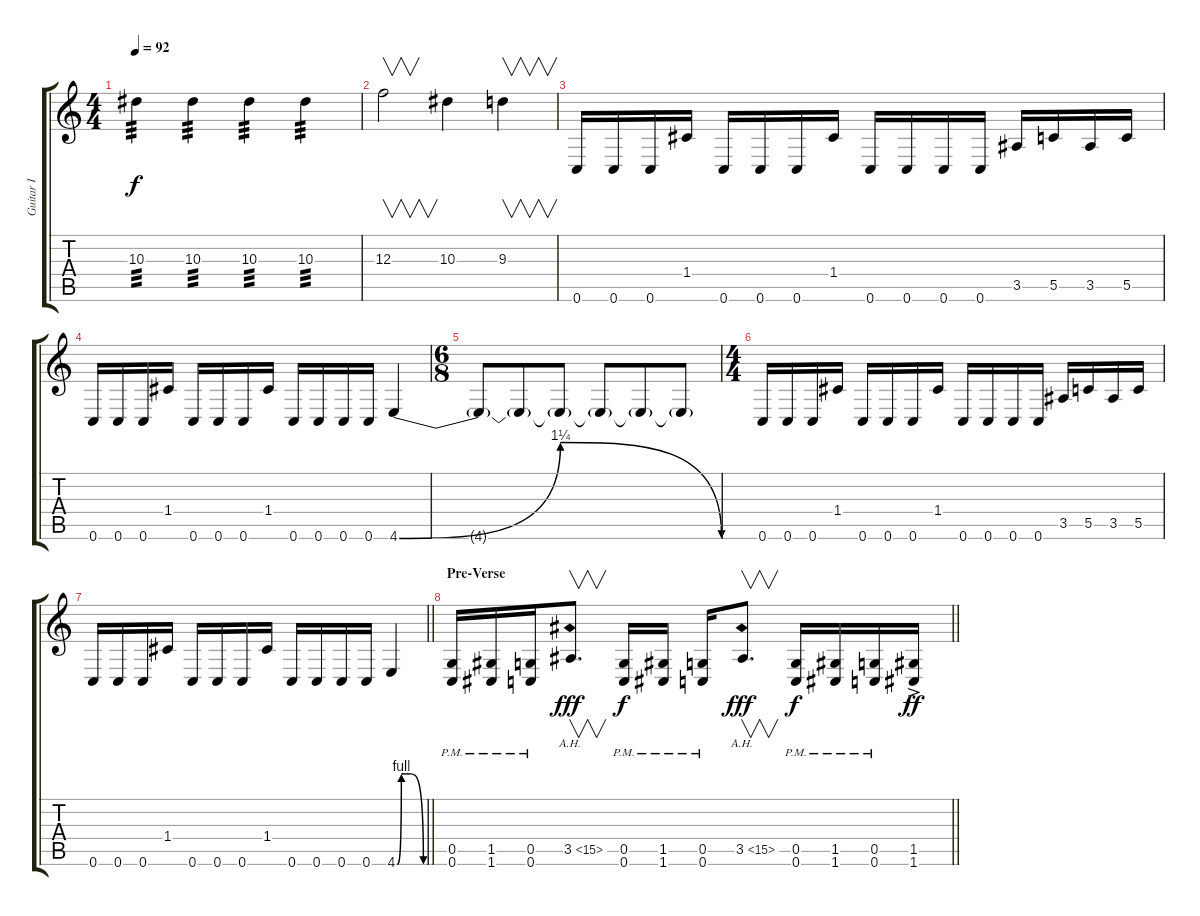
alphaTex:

\track ("Guitar I" "Guitar I") {instrument distortionguitar}
\staff {score tabs}
\tuning (D4 A3 F3 C3 G2 C2) {hide}
\ts (4 4)
\tempo 92
\clef g2
\ks c
10.3.4{tp 3 dy f} 10.3.4{tp 3} 10.3.4{tp 3} 10.3.4{tp 3} |
12.3.2{v} 10.3.4 9.3.4{v} |
0.6.16 0.6.16 0.6.16 1.4.16 0.6.16 0.6.16 0.6.16 1.4.16 0.6.16 0.6.16 0.6.16 0.6.16 3.5.16 5.5.16 3.5.16 5.5.16 |
0.6.16 0.6.16 0.6.16 1.4.16 0.6.16 0.6.16 0.6.16 1.4.16 0.6.16 0.6.16 0.6.16 0.6.16 4.6{be (bendrelease 0 0 5 5 5 5 60 0)}.4 |
\ts (6 8)
4.6{t}.8 4.6{t}.8 4.6{t}.8 4.6{t}.8 4.6{t}.8 4.6{t}.8 |
\ts (4 4)
0.6.16 0.6.16 0.6.16 1.4.16 0.6.16 0.6.16 0.6.16 1.4.16 0.6.16 0.6.16 0.6.16 0.6.16 3.5.16 5.5.16 3.5.16 5.5.16 |
\barLineRight lightlight
0.6.16 0.6.16 0.6.16 1.4.16 0.6.16 0.6.16 0.6.16 1.4.16 0.6.16 0.6.16 0.6.16 0.6.16 4.6{be (custom 0 0 10 4 20 4 30 4 60 0)}.4 |
\section ("" "Pre-Verse")
\barLineRight lightlight
(0.5{pm} 0.6{pm}).16 (1.5{pm} 1.6{pm}).16 (0.5{pm} 0.6{pm}).16 3.5{ah 12}.8{v d dy fff} (0.5{pm} 0.6{pm}).16{dy f} (1.5{pm} 1.6{pm}).16 (0.5{pm} 0.6{pm}).16 3.5{ah 12}.8{v d dy fff} (0.5{pm} 0.6{pm}).16{dy f} (1.5{pm} 1.6{pm}).16 (0.5{pm} 0.6{pm}).16 (1.5 1.6{ac}).16{dy ff}
